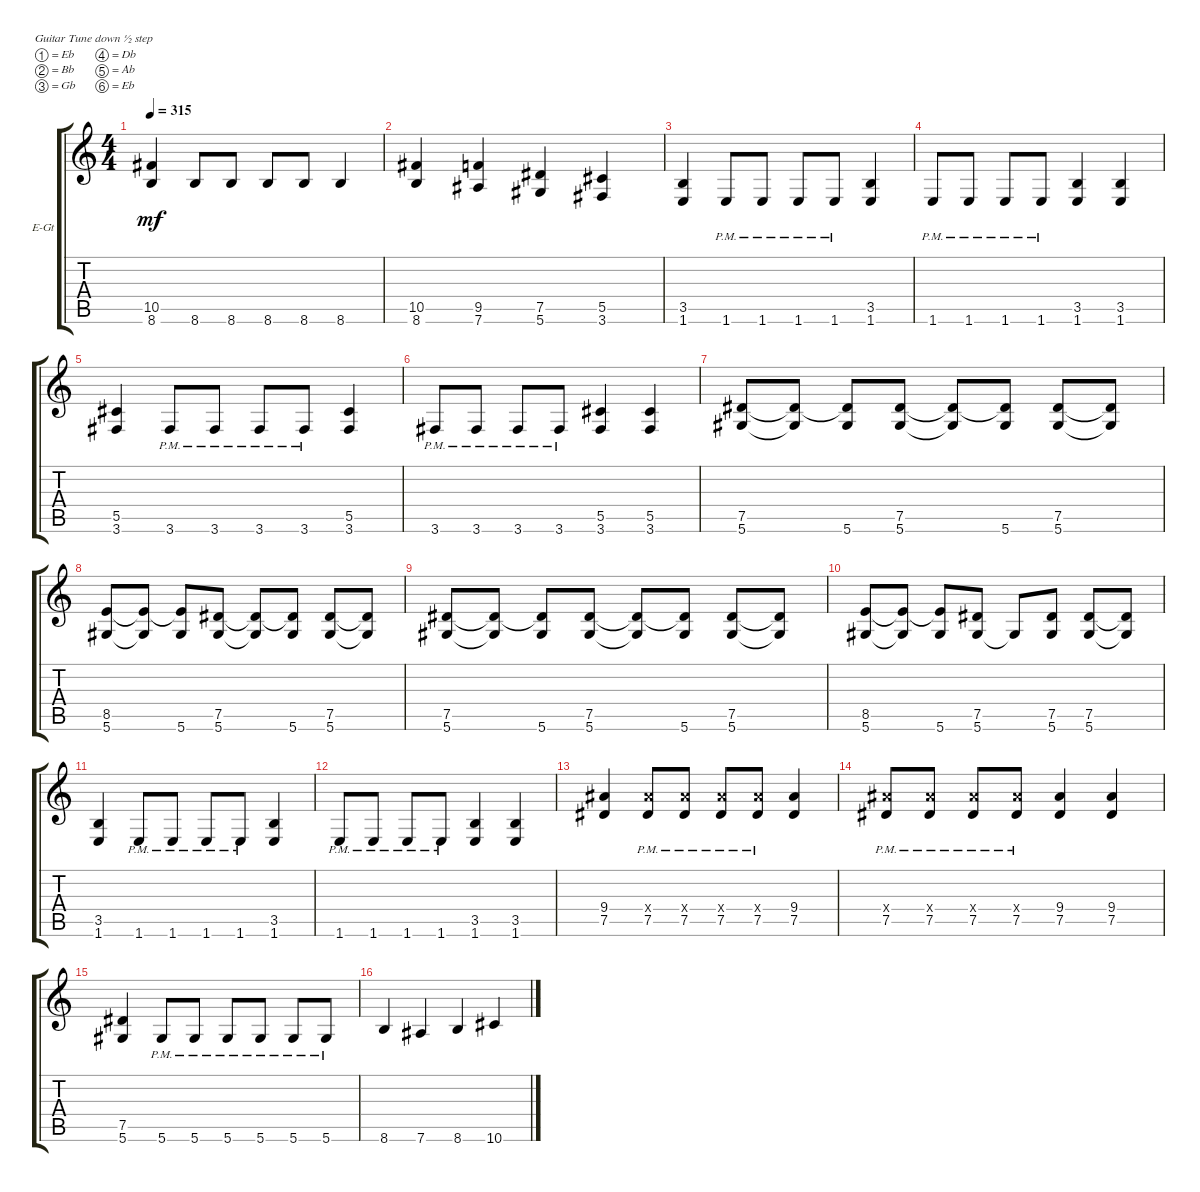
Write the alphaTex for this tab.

\bracketExtendMode groupsimilarinstruments
\firstSystemTrackNameOrientation horizontal
\otherSystemsTrackNameOrientation horizontal
\track ("right" "E-Gt") {instrument distortionguitar}
\staff {score tabs}
\tuning (Eb4 Bb3 Gb3 Db3 Ab2 Eb2)
\ts (4 4)
\tempo 315
\clef g2
\ks c
(8.6 10.5).4{dy mf} 8.6.8 8.6.8 8.6.8 8.6.8 8.6.4 |
(8.6 10.5).4 (7.6 9.5).4 (5.6 7.5).4 (3.6 5.5).4 |
(1.6 3.5).4 1.6{pm}.8 1.6{pm}.8 1.6{pm}.8 1.6{pm}.8 (1.6 3.5).4 |
1.6{pm}.8 1.6{pm}.8 1.6{pm}.8 1.6{pm}.8 (1.6 3.5).4 (1.6 3.5).4 |
(3.6 5.5).4 3.6{pm}.8 3.6{pm}.8 3.6{pm}.8 3.6{pm}.8 (3.6 5.5).4 |
3.6{pm}.8 3.6{pm}.8 3.6{pm}.8 3.6{pm}.8 (3.6 5.5).4 (3.6 5.5).4 |
(7.5 5.6).8 (7.5{t} 5.6{t}).8 (5.6 7.5{t}).8 (7.5 5.6).8 (7.5{t} 5.6{t}).8 (5.6 7.5{t}).8 (7.5 5.6).8 (7.5{t} 5.6{t}).8 |
(8.5 5.6).8 (5.6{t} 8.5{t}).8 (5.6 8.5{t}).8 (5.6 7.5).8 (5.6{t} 7.5{t}).8 (5.6 7.5{t}).8 (5.6 7.5).8 (5.6{t} 7.5{t}).8 |
(7.5 5.6).8 (7.5{t} 5.6{t}).8 (5.6 7.5{t}).8 (7.5 5.6).8 (7.5{t} 5.6{t}).8 (5.6 7.5{t}).8 (7.5 5.6).8 (7.5{t} 5.6{t}).8 |
(8.5 5.6).8 (5.6{t} 8.5{t}).8 (5.6 8.5{t}).8 (5.6 7.5).8 5.6{t}.8 (5.6 7.5).8 (5.6 7.5).8 (5.6{t} 7.5{t}).8 |
(1.6 3.5).4 1.6{pm}.8 1.6{pm}.8 1.6{pm}.8 1.6{pm}.8 (1.6 3.5).4 |
1.6{pm}.8 1.6{pm}.8 1.6{pm}.8 1.6{pm}.8 (1.6 3.5).4 (1.6 3.5).4 |
(7.5 9.4).4 (7.5{pm} 9.4{x}).8 (7.5{pm} 9.4{x}).8 (7.5{pm} 9.4{x}).8 (7.5{pm} 9.4{x}).8 (7.5 9.4).4 |
(7.5{pm} 9.4{x}).8 (7.5{pm} 9.4{x}).8 (7.5{pm} 9.4{x}).8 (7.5{pm} 9.4{x}).8 (7.5 9.4).4 (7.5 9.4).4 |
(5.6 7.5).4 5.6{pm}.8 5.6{pm}.8 5.6{pm}.8 5.6{pm}.8 5.6{pm}.8 5.6{pm}.8 |
8.6.4 7.6.4 8.6.4 10.6.4
